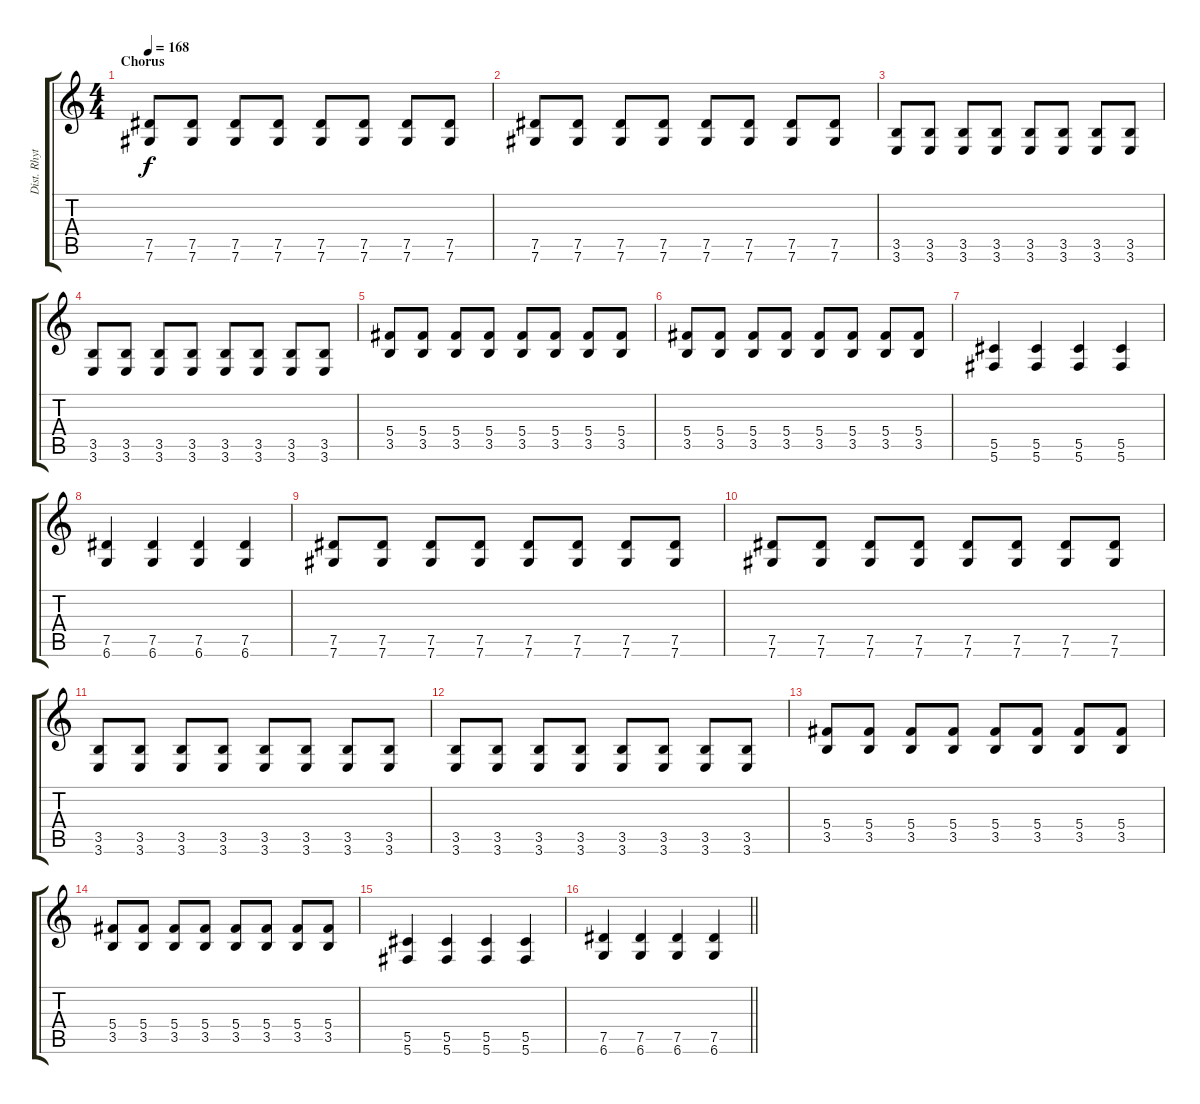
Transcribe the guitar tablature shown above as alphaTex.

\track ("Dist. Rhytm Guitar [L]" "Dist. Rhyt") {instrument distortionguitar}
\staff {score tabs}
\tuning (Eb4 Bb3 Gb3 Db3 Ab2 Db2) {hide}
\ts (4 4)
\section ("" "Chorus")
\tempo 168
\clef g2
\ks c
(7.5 7.6).8{dy f} (7.5 7.6).8 (7.5 7.6).8 (7.5 7.6).8 (7.5 7.6).8 (7.5 7.6).8 (7.5 7.6).8 (7.5 7.6).8 |
(7.5 7.6).8 (7.5 7.6).8 (7.5 7.6).8 (7.5 7.6).8 (7.5 7.6).8 (7.5 7.6).8 (7.5 7.6).8 (7.5 7.6).8 |
(3.5 3.6).8 (3.5 3.6).8 (3.5 3.6).8 (3.5 3.6).8 (3.5 3.6).8 (3.5 3.6).8 (3.5 3.6).8 (3.5 3.6).8 |
(3.5 3.6).8 (3.5 3.6).8 (3.5 3.6).8 (3.5 3.6).8 (3.5 3.6).8 (3.5 3.6).8 (3.5 3.6).8 (3.5 3.6).8 |
(5.4 3.5).8 (5.4 3.5).8 (5.4 3.5).8 (5.4 3.5).8 (5.4 3.5).8 (5.4 3.5).8 (5.4 3.5).8 (5.4 3.5).8 |
(5.4 3.5).8 (5.4 3.5).8 (5.4 3.5).8 (5.4 3.5).8 (5.4 3.5).8 (5.4 3.5).8 (5.4 3.5).8 (5.4 3.5).8 |
(5.5 5.6).4 (5.5 5.6).4 (5.5 5.6).4 (5.5 5.6).4 |
(7.5 6.6).4 (7.5 6.6).4 (7.5 6.6).4 (7.5 6.6).4 |
(7.5 7.6).8 (7.5 7.6).8 (7.5 7.6).8 (7.5 7.6).8 (7.5 7.6).8 (7.5 7.6).8 (7.5 7.6).8 (7.5 7.6).8 |
(7.5 7.6).8 (7.5 7.6).8 (7.5 7.6).8 (7.5 7.6).8 (7.5 7.6).8 (7.5 7.6).8 (7.5 7.6).8 (7.5 7.6).8 |
(3.5 3.6).8 (3.5 3.6).8 (3.5 3.6).8 (3.5 3.6).8 (3.5 3.6).8 (3.5 3.6).8 (3.5 3.6).8 (3.5 3.6).8 |
(3.5 3.6).8 (3.5 3.6).8 (3.5 3.6).8 (3.5 3.6).8 (3.5 3.6).8 (3.5 3.6).8 (3.5 3.6).8 (3.5 3.6).8 |
(5.4 3.5).8 (5.4 3.5).8 (5.4 3.5).8 (5.4 3.5).8 (5.4 3.5).8 (5.4 3.5).8 (5.4 3.5).8 (5.4 3.5).8 |
(5.4 3.5).8 (5.4 3.5).8 (5.4 3.5).8 (5.4 3.5).8 (5.4 3.5).8 (5.4 3.5).8 (5.4 3.5).8 (5.4 3.5).8 |
(5.5 5.6).4 (5.5 5.6).4 (5.5 5.6).4 (5.5 5.6).4 |
\barLineRight lightlight
(7.5 6.6).4 (7.5 6.6).4 (7.5 6.6).4 (7.5 6.6).4
